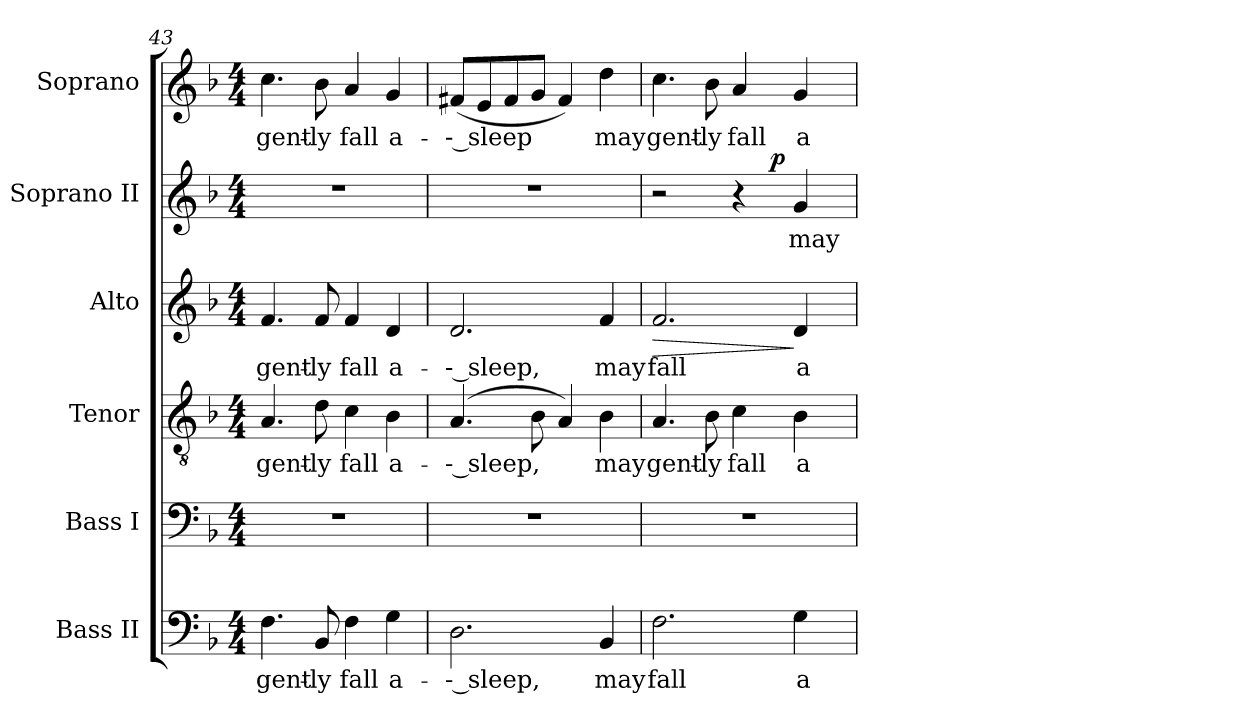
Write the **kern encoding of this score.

**kern	**text	**kern	**kern	**text	**kern	**text	**dynam	**kern	**text	**dynam	**kern	**text
*part6	*part6	*part5	*part4	*part4	*part3	*part3	*part3	*part2	*part2	*part2	*part1	*part1
*staff6	*staff6	*staff5	*staff4	*staff4	*staff3	*staff3	*staff3	*staff2	*staff2	*staff2	*staff1	*staff1
*I"Bass II	*	*I"Bass I	*I"Tenor	*	*I"Alto	*	*	*I"Soprano  II	*	*	*I"Soprano	*
*I'B II	*	*I'B I	*I'T	*	*I'A	*	*	*I'S II	*	*	*	*
*clefF4	*	*clefF4	*clefGv2	*	*clefG2	*	*	*clefG2	*	*	*clefG2	*
*	*	*	*ITrd7c12	*	*	*	*	*	*	*	*	*
*k[b-]	*	*k[b-]	*k[b-]	*	*k[b-]	*	*	*k[b-]	*	*	*k[b-]	*
*F:	*	*F:	*F:	*	*F:	*	*	*F:	*	*	*F:	*
*M4/4	*	*M4/4	*M4/4	*	*M4/4	*	*	*M4/4	*	*	*M4/4	*
=43	=43	=43	=43	=43	=43	=43	=43	=43	=43	=43	=43	=43
!	!LO:LY:b:color=#000000	!	!	!	!	!	!	!	!	!	!	!
!	!	!	!	!LO:LY:b:color=#000000	!	!	!	!	!	!	!	!
!	!	!	!	!	!	!LO:LY:b:color=#000000	!	!	!	!	!	!
!	!	!	!	!	!	!	!	!	!	!	!	!LO:LY:b:color=#000000
4.Fi\	gent-	1r	4.AAi/	gent-	4.fi/	gent-	.	1r	.	.	4.cci\	gent-
!	!LO:LY:b:color=#000000	!	!	!	!	!	!	!	!	!	!	!
!	!	!	!	!LO:LY:b:color=#000000	!	!	!	!	!	!	!	!
!	!	!	!	!	!	!LO:LY:b:color=#000000	!	!	!	!	!	!
!	!	!	!	!	!	!	!	!	!	!	!	!LO:LY:b:color=#000000
8BB-i/	-ly	.	8Di\	-ly	8fi/	-ly	.	.	.	.	8b-i\	-ly
!	!LO:LY:b:color=#000000	!	!	!	!	!	!	!	!	!	!	!
!	!	!	!	!LO:LY:b:color=#000000	!	!	!	!	!	!	!	!
!	!	!	!	!	!	!LO:LY:b:color=#000000	!	!	!	!	!	!
!	!	!	!	!	!	!	!	!	!	!	!	!LO:LY:b:color=#000000
4Fi\	fall	.	4Ci\	fall	4fi/	fall	.	.	.	.	4ai/	fall
!	!LO:LY:b:color=#000000	!	!	!	!	!	!	!	!	!	!	!
!	!	!	!	!LO:LY:b:color=#000000	!	!	!	!	!	!	!	!
!	!	!	!	!	!	!LO:LY:b:color=#000000	!	!	!	!	!	!
!	!	!	!	!	!	!	!	!	!	!	!	!LO:LY:b:color=#000000
4Gi\	a-	.	4BB-i\	a-	4di/	a-	.	.	.	.	4gi/	a-
!!LO:PB:g=z
=44	=44	=44	=44	=44	=44	=44	=44	=44	=44	=44	=44	=44
!	!LO:LY:b:color=#000000	!	!	!	!	!	!	!	!	!	!	!
!	!	!	!	!LO:LY:b:color=#000000	!	!	!	!	!	!	!	!
!	!	!	!	!	!	!LO:LY:b:color=#000000	!	!	!	!	!	!
!	!	!	!	!	!	!	!	!	!	!	!	!LO:LY:b:color=#000000
2.Di\	-- sleep,	1r	(4.AAi/	-- sleep,	2.di/	-- sleep,	.	1r	.	.	(8f#Xi/L	-- sleep
.	.	.	.	.	.	.	.	.	.	.	8ei/	.
.	.	.	.	.	.	.	.	.	.	.	8f#i/	.
.	.	.	8BB-i\	.	.	.	.	.	.	.	8gi/J	.
.	.	.	4AAi/)	.	.	.	.	.	.	.	4f#i/)	.
!	!LO:LY:b:color=#000000	!	!	!	!	!	!	!	!	!	!	!
!	!	!	!	!LO:LY:b:color=#000000	!	!	!	!	!	!	!	!
!	!	!	!	!	!	!LO:LY:b:color=#000000	!	!	!	!	!	!
!	!	!	!	!	!	!	!	!	!	!	!	!LO:LY:b:color=#000000
4BB-i/	may	.	4BB-i\	may	4fi/	may	.	.	.	.	4ddi\	may
=45	=45	=45	=45	=45	=45	=45	=45	=45	=45	=45	=45	=45
!	!LO:LY:b:color=#000000	!	!	!	!	!	!	!	!	!	!	!
!	!	!	!	!LO:LY:b:color=#000000	!	!	!	!	!	!	!	!
!	!	!	!	!	!	!LO:LY:b:color=#000000	!LO:HP:b	!	!	!	!	!
!	!	!	!	!	!	!	!	!	!	!	!	!LO:LY:b:color=#000000
*	*	*	*	*	*	*	*	*^	*	*	*	*
2.Fi\	fall	1r	4.AAi/	gent-	2.fi/	fall	>	2r	2ryy	.	.	4.cci\	gent-
!	!	!	!	!LO:LY:b:color=#000000	!	!	!	!	!	!	!	!	!
!	!	!	!	!	!	!	!	!	!	!	!	!	!LO:LY:b:color=#000000
.	.	.	8BB-i\	-ly	.	.	.	.	.	.	.	8b-i\	-ly
!	!	!	!	!LO:LY:b:color=#000000	!	!	!	!	!	!	!	!	!
!	!	!	!	!	!	!	!	!	!	!	!	!	!LO:LY:b:color=#000000
.	.	.	4Ci\	fall	.	.	.	4r	8ryy	.	.	4ai/	fall
.	.	.	.	.	.	.	.	.	64..ryy	.	.	.	.
.	.	.	.	.	.	.	.	.	4ryy	.	p	.	.
!	!LO:LY:b:color=#000000	!	!	!	!	!	!	!	!	!	!	!	!
!	!	!	!	!LO:LY:b:color=#000000	!	!	!	!	!	!	!	!	!
!	!	!	!	!	!	!LO:LY:b:color=#000000	!	!	!	!	!	!	!
!	!	!	!	!	!	!	!	!	!	!LO:LY:b:color=#000000	!	!	!
!	!	!	!	!	!	!	!	!	!	!	!	!	!LO:LY:b:color=#000000
4Gi\	a-	.	4BB-i\	a-	4di/	a-	]	4gi/	.	may	.	4gi/	a-
.	.	.	.	.	.	.	.	.	16ryy	.	.	.	.
.	.	.	.	.	.	.	.	.	32ryy	.	.	.	.
.	.	.	.	.	.	.	.	.	256ryy	.	.	.	.
*	*	*	*	*	*	*	*	*v	*v	*	*	*	*
=	=	=	=	=	=	=	=	=	=	=	=	=
*-	*-	*-	*-	*-	*-	*-	*-	*-	*-	*-	*-	*-
